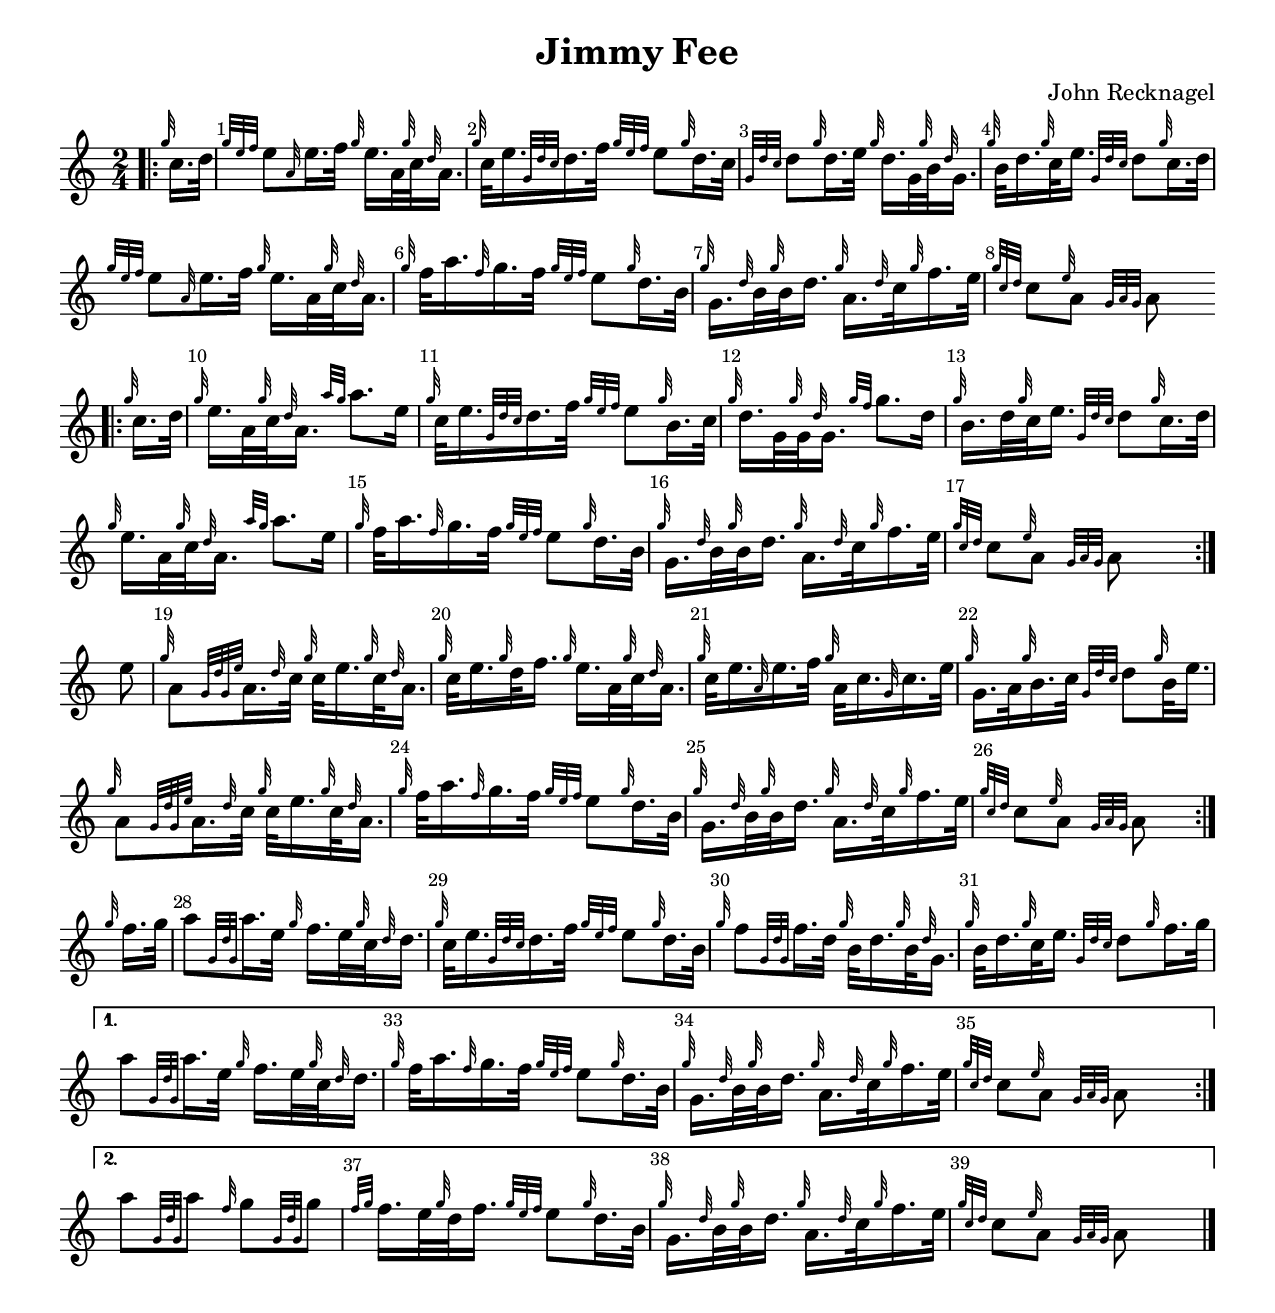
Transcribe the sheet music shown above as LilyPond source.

\version "2.23.10"
 
\include "bagpipe.ly" 
\include "../../../include/BWB_Bagpipe.ly"
\include "../../../include/score_settings.ly"
\include "../../../include/gitDefinitions.ily"

\version "2.24.1"

\include "bagpipe.ly" 

\include "../../../include/BWB_Bagpipe.ly"
\include "../../../include/score_settings.ly"
\include "../../../include/gitDefinitions.ily"

filename = "~/Jimmy_Fee_Voices.ly"
tunesetVersion = "Version 1"
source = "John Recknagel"

#(define-bar-line "|.-b" "|." ".|" "|.") %This is for putting all parts in one score!
#(define-bar-line ":|.-b" ":|." ".|:" ":|.") %This is for putting all parts in one score!


#(allow-volta-hook "||")
#(allow-volta-hook "|")


voltaTwo = \markup  { \hspace #20 \text \italic \fontsize #+5 { "2" }  }



JimmyFee = {
\time 2/4
\bar ".|:"
\repeat volta 2 { 
                 \partial 8 \grg c16. d32 |
                 \dble e8 [\gra e16. f32] \grg e16. [a32 \grg c32 \grd a16.] |
                 \grg c32 [e16. \thrwd d16. f32] \dble e8 [\grg d16. c32] |
                 \thrwd d8 [\grg d16. e32] \grg d16. [G32 \grg b32 \grd G16.] |
                 \grg b32 [d16. \grg c32 e16.] \thrwd d8 [\grg c16. d32] |
                 \break
                 \dble e8 [\gra e16. f32] \grg e16. [a32 \grg c32 \grd a16.] |
                 \grg f32 [A16. \grf g16. f32] \dble e8 [\grg d16. b32 ] |
                 \grg G16. [\grd b32 \grg b32 d16.] \grg a16. [\grd c32 \grg f16. e32 ] |
                 \dblc c8 [\gre a8] \wbirl a8 s8 \bar ":|."
                 \break
}
% PART 2
\repeat volta 2 {
                 \bar ".|:"
                 \partial 8 \grg c16. d32 |
                 %\set Score.currentBarNumber = #9
                 \grg e16. [a32 \grg c32 \grd a16.] \dblA A8. e16 |
                 \grg c32 [e16. \thrwd d16. f32] \dble e8 [\grg b16. c32] |
                 \grg d16. [G32 \grg G32 \grd G16.] \dblg g8. d16 |
                 \grg b16. [d32 \grg c32 e16.] \thrwd d8 [\grg c16. d32] |
                 \break           
                 \grg e16. [a32 \grg c32 \grd a16.] \dblA A8. e16 |
                 \grg f32 [A16. \grf g16. f32] \dble e8 [\grg d16. b32 ] |
                 \grg G16. [\grd b32 \grg b32 d16.] \grg a16. [\grd c32 \grg f16. e32 ] |
                 \dblc c8 [\gre a8] \wbirl a8 s8 \bar ":|."
                 \break
}    
% PART 3
\repeat volta 2 {
                 \partial 8 e8 |
                 %\set Score.currentBarNumber = #17
                 \grg a8 [\taor a16. \grd c32] \grg c32 [e16. \grg c32 \grd a16.] |
                 \grg c32 [e16. \grg d32 f16.] \grg e16. [a32 \grg c32 \grd a16.] |
                 \grg c32 [e16. \gra e16. f32] \grg a32 [c16. \grG c16. e32] |
                 \grg G16. [a32 \grg b16. c32] \thrwd d8 [\grg b32 e16.] |
                 \break               
                 \grg a8 [\taor a16. \grd c32] \grg c32 [e16. \grg c32 \grd a16.] |
                 \grg f32 [A16. \grf g16. f32] \dble e8 [\grg d16. b32 ] |
                 \grg G16. [\grd b32 \grg b32 d16.] \grg a16. [\grd c32 \grg f16. e32 ] |
                 \dblc c8 [\gre a8] \wbirl a8 s8 \bar ":|."
                 \break
}
% PART 4
\repeat volta 2 {
                 \partial 8 \grg f16. [g32] |
                 %\set Score.currentBarNumber = #25
                 A8 [\grip A16. e32] \grg f16. [e32 \grg c32 \grd 16.] |
                 \grg c32 [e16. \thrwd d16. f32] \dble e8 [\grg d16. b32] |
                 \grg f8 [\grip f16. d32] \grg b32 [d16. \grg b32 \grd G16.] |
                 \grg b32 [d16. \grg c32 e16.] \thrwd d8  [\grg f16. g32] |
                 \break
}
\alternative {
              { A8 [\grip A16. e32] \grg f16. [e32 \grg c32 \grd 16.] |
                \grg f32 [A16. \grf g16. f32] \dble e8 [\grg d16. b32 ] |
                \grg G16. [\grd b32 \grg b32 d16.] \grg a16. [\grd c32 \grg f16. e32 ] |
                \dblc c8 [\gre a8] \wbirl a8 s8 \bar ":|."
                \break                 
              }
              {  A8 [\grip A8] \grf g8 [\grip g8] |
                 \hdblf f16. [e32 \grg d32 f16.] \dble e8 [\grg d16. b32] |
                 \grg G16. [\grd b32 \grg b32 d16.] \grg a16. [\grd c32 \grg f16. e32 ] |
                \dblc c8 [\gre a8] \wbirl a8 s8 \bar "|.-b"
              } 
}    
} % close tune



filename = "~/Jimmy_Fee.ly"
tunesetVersion = "Version 1"
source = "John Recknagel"


#(define-bar-line "|.-b" "|." ".|" "|.") %This is for putting all parts in one score!
#(define-bar-line ":|.-b" ":|." ".|:" ":|.") %This is for putting all parts in one score!


#(allow-volta-hook "||")
#(allow-volta-hook "|")


voltaTwo = \markup  { \hspace #20 \text \italic \fontsize #+5 { "2" }  }

\header { 
          title = \markup  \override #'(line-width . 82) 
          { 
            \column {  
              \center-align {
                \line { Jimmy Fee }
              }
            }
          }
                  
          subtitle = ""
          composer = "John Recknagel"
          arranger = ""
          meter = "" 
          %tagline = \markup { \filename  "  " \source "  " \tunesetVersion 
          %Engraved at
          %\simple #(strftime "%d - %b - %Y - %H%M  " (localtime (current-time)))
         % with \with-url #"http://lilypond.org/"
         % \line { LilyPond \simple #(lilypond-version) (http://lilypond.org/) }
        }    




\paper {
	#(set-paper-size "letter" 'portrait)
}



\score {
	\new GrandStaff <<
		\new Staff = "GHB" <<
			\new Voice {
				\global
				\override  Score.BarNumber.break-visibility = ##(#f #t #f)
				%\set Score.barNumberVisibility = #all-bar-numbers-visible
				\JimmyFee			
			}
		>>		
	>>
        \layout { \ScoreLayout 
                  \context { 
                             \Score
                             \override SpacingSpanner.base-shortest-duration = #(ly:make-moment 1/2) 
                           }            
                }
          
                \header{
          %piece = "John Gordon of Drummuie"
          %opus = "D. S. Ramsay"
        }
}

